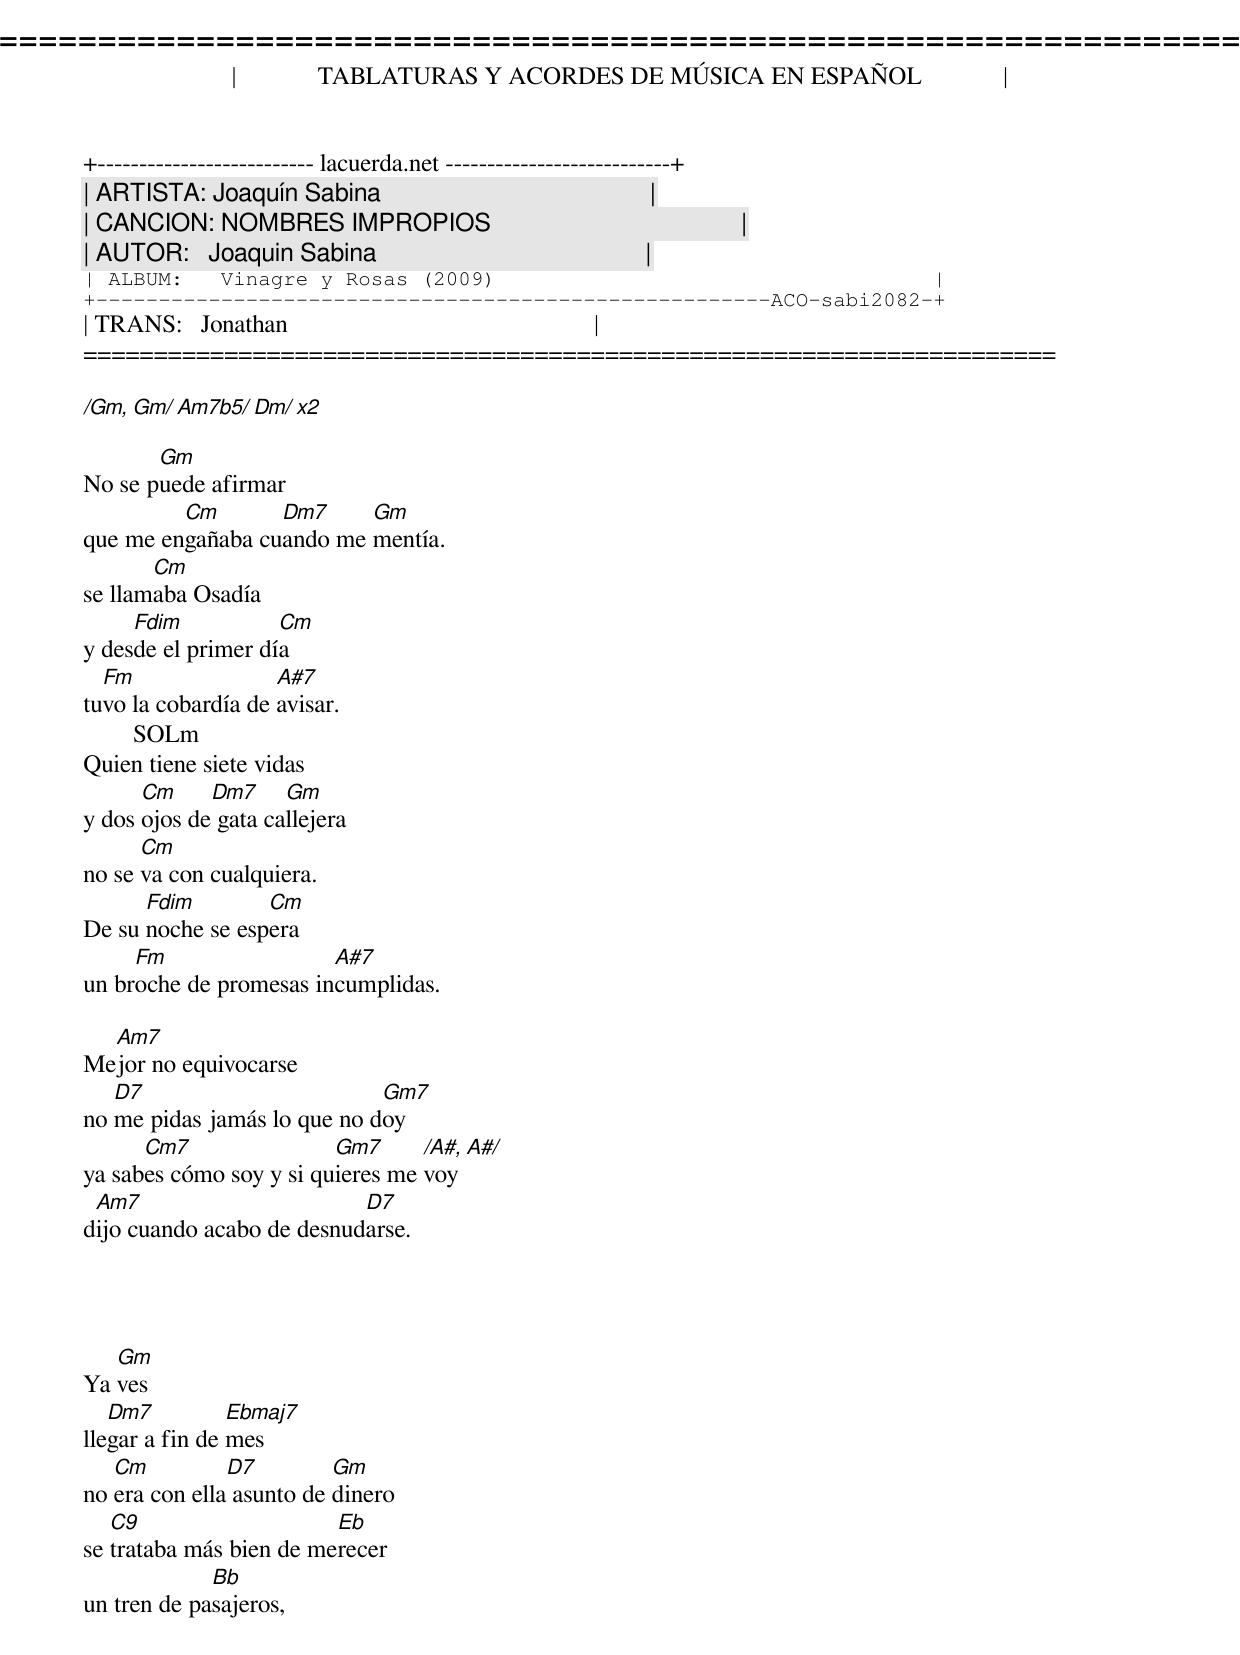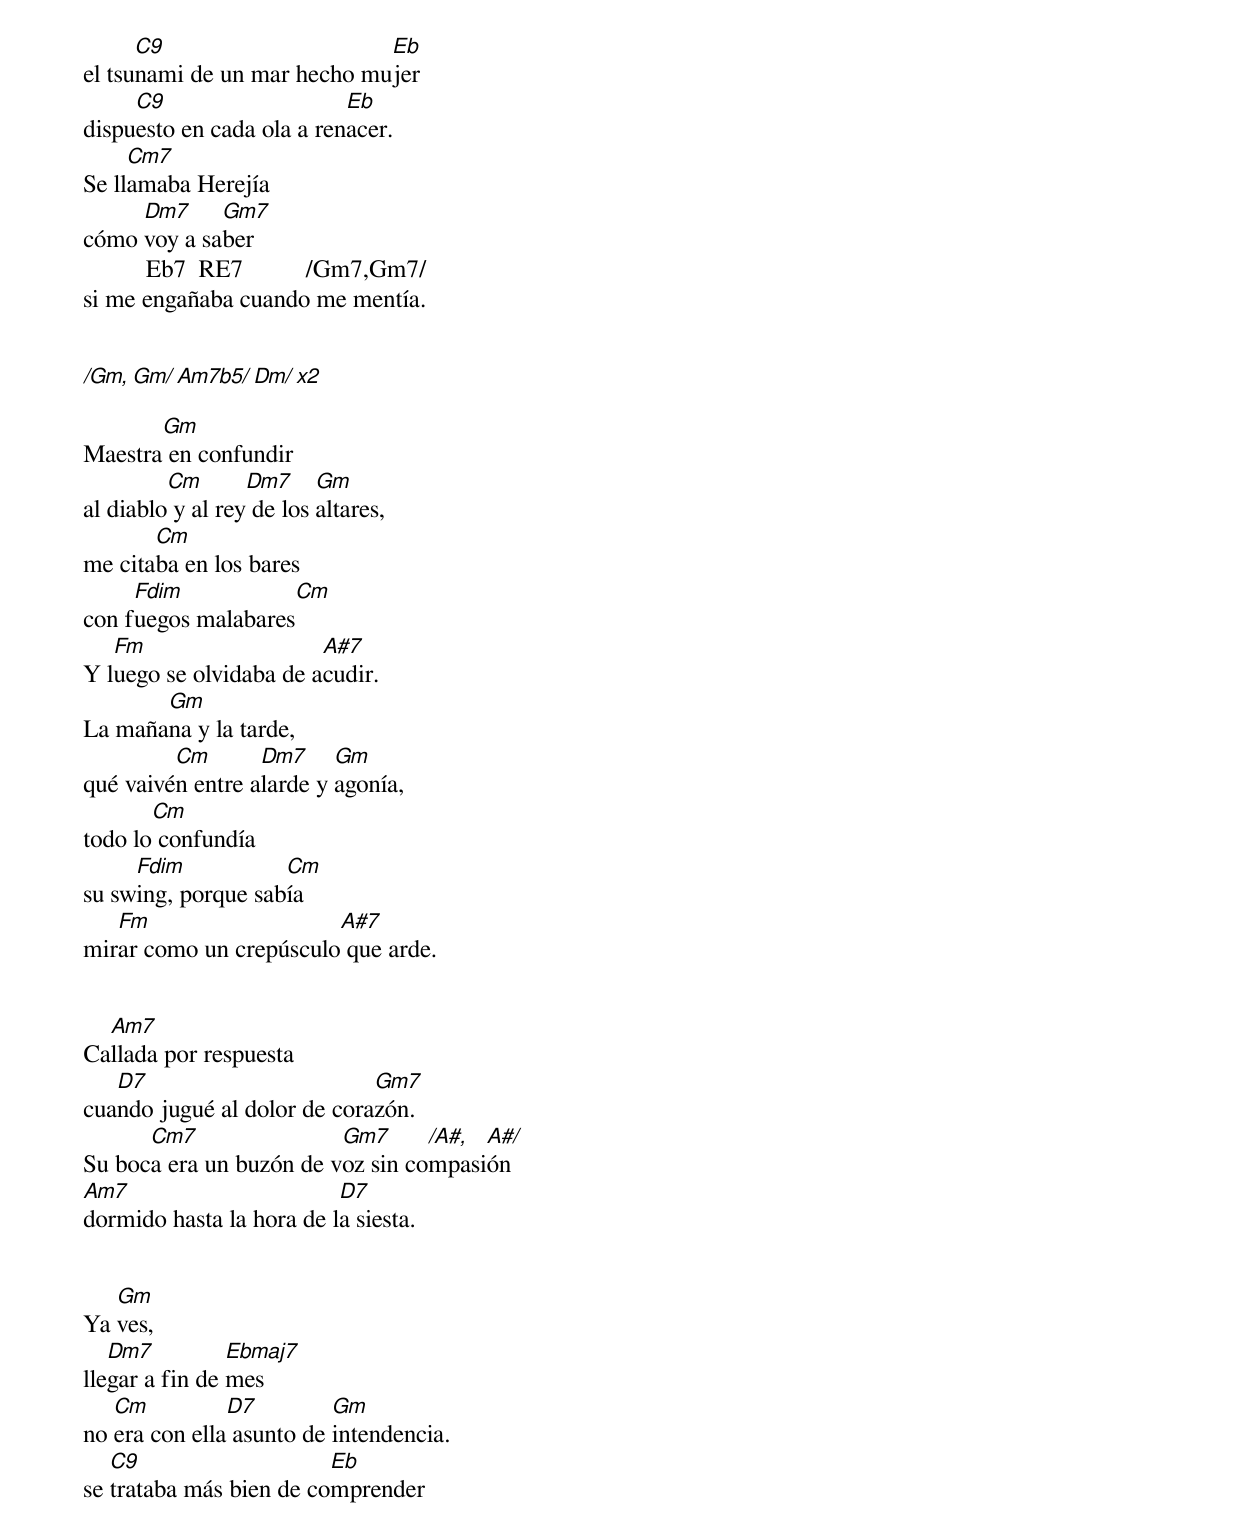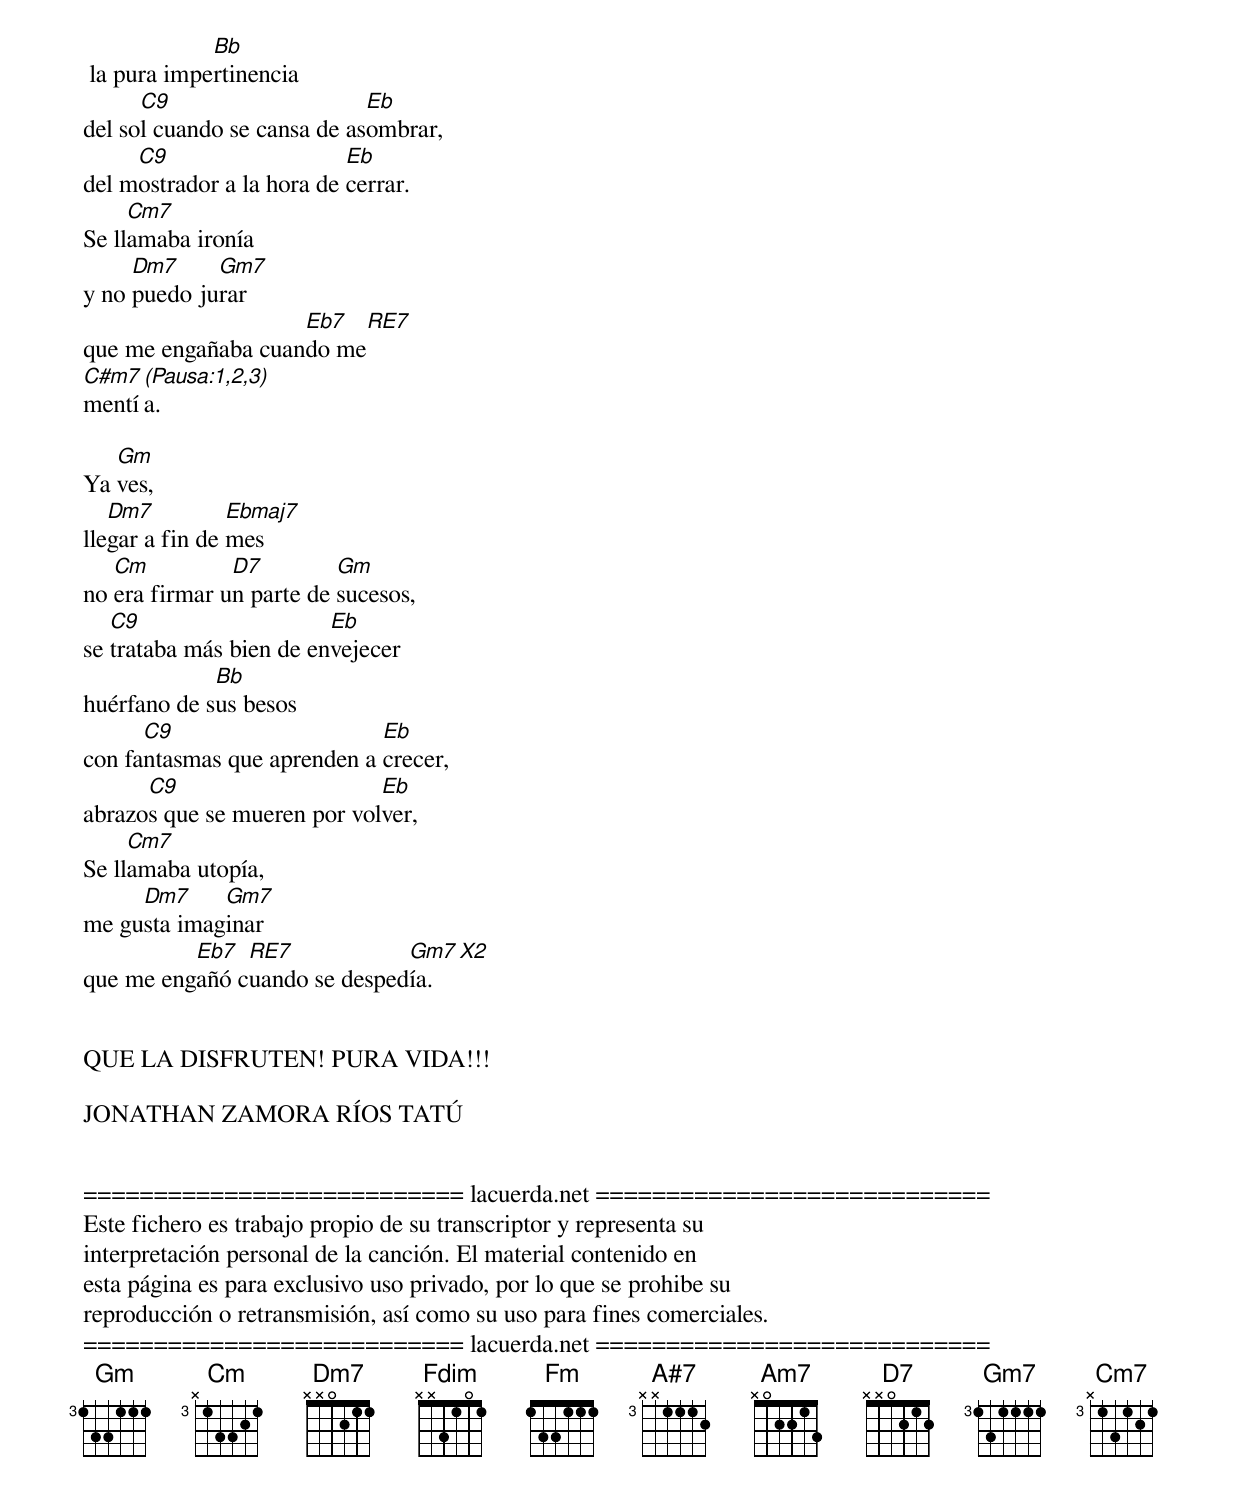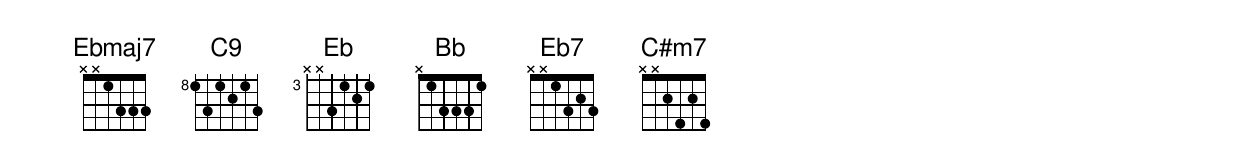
=====================================================================
|             TABLATURAS Y ACORDES DE MÚSICA EN ESPAÑOL             |
+-------------------------- lacuerda.net ---------------------------+
| ARTISTA: Joaquín Sabina                                           |
| CANCION: NOMBRES IMPROPIOS                                        |
| AUTOR:   Joaquin Sabina                                           |
| ALBUM:   Vinagre y Rosas (2009)                                   |
+------------------------------------------------------ACO-sabi2082-+
| TRANS:   Jonathan                                                 |
=====================================================================

/Gm, Gm/ Am7b5/ Dm/  x2

       Gm
No se puede afirmar
         Cm       Dm7     Gm
que me engañaba cuando me mentía.
       Cm
se llamaba Osadía
     Fdim           Cm
y desde el primer día
  Fm                A#7
tuvo la cobardía de avisar.
        SOLm
Quien tiene siete vidas
      Cm     Dm7     Gm
y dos ojos de gata callejera
      Cm
no se va con cualquiera.
      Fdim        Cm
De su noche se espera
     Fm                 A#7
un broche de promesas incumplidas.

  Am7
Mejor no equivocarse
   D7                        Gm7
no me pidas jamás lo que no doy
      Cm7                Gm7      /A#, A#/
ya sabes cómo soy y si quieres me voy
 Am7                       D7
dijo cuando acabo de desnudarse.




   Gm
Ya ves
   Dm7          Ebmaj7
llegar a fin de mes
   Cm          D7         Gm
no era con ella asunto de dinero
   C9                    Eb
se trataba más bien de merecer
             Bb
un tren de pasajeros,
      C9                     Eb
el tsunami de un mar hecho mujer
     C9                    Eb
dispuesto en cada ola a renacer.
     Cm7
Se llamaba Herejía
     Dm7     Gm7
cómo voy a saber
          Eb7  RE7          /Gm7,Gm7/
si me engañaba cuando me mentía.


/Gm, Gm/ Am7b5/ Dm/  x2

       Gm
Maestra en confundir
         Cm       Dm7     Gm
al diablo y al rey de los altares,
       Cm
me citaba en los bares
     Fdim           Cm
con fuegos malabares
   Fm                   A#7
Y luego se olvidaba de acudir.
       Gm
La mañana y la tarde,
         Cm       Dm7     Gm
qué vaivén entre alarde y agonía,
       Cm
todo lo confundía
     Fdim           Cm
su swing, porque sabía
   Fm                   A#7
mirar como un crepúsculo que arde.


  Am7
Callada por respuesta
   D7                        Gm7
cuando jugué al dolor de corazón.
      Cm7                Gm7      /A#, A#/
Su boca era un buzón de voz sin compasión
Am7                       D7
dormido hasta la hora de la siesta.


   Gm
Ya ves,
   Dm7          Ebmaj7
llegar a fin de mes
   Cm          D7         Gm
no era con ella asunto de intendencia.
   C9                    Eb
se trataba más bien de comprender
             Bb
 la pura impertinencia
      C9                     Eb
del sol cuando se cansa de asombrar,
     C9                    Eb
del mostrador a la hora de cerrar.
     Cm7
Se llamaba ironía
     Dm7     Gm7
y no puedo jurar
                    Eb7   RE7
que me engañaba cuando me
C#m7 (Pausa:1,2,3)
mentía.

   Gm
Ya ves,
   Dm7          Ebmaj7
llegar a fin de mes
   Cm          D7         Gm
no era firmar un parte de sucesos,
   C9                    Eb
se trataba más bien de envejecer
             Bb
huérfano de sus besos
      C9                     Eb
con fantasmas que aprenden a crecer,
      C9                     Eb
abrazos que se mueren por volver,
     Cm7
Se llamaba utopía,
     Dm7     Gm7
me gusta imaginar
          Eb7  RE7            Gm7
que me engañó cuando se despedía.   [X2]


QUE LA DISFRUTEN! PURA VIDA!!!

JONATHAN ZAMORA RÍOS TATÚ


=========================== lacuerda.net ============================
Este fichero es trabajo propio de su transcriptor y representa su
interpretación personal de la canción. El material contenido en
esta página es para exclusivo uso privado, por lo que se prohibe su
reproducción o retransmisión, así como su uso para fines comerciales.
=========================== lacuerda.net ============================
